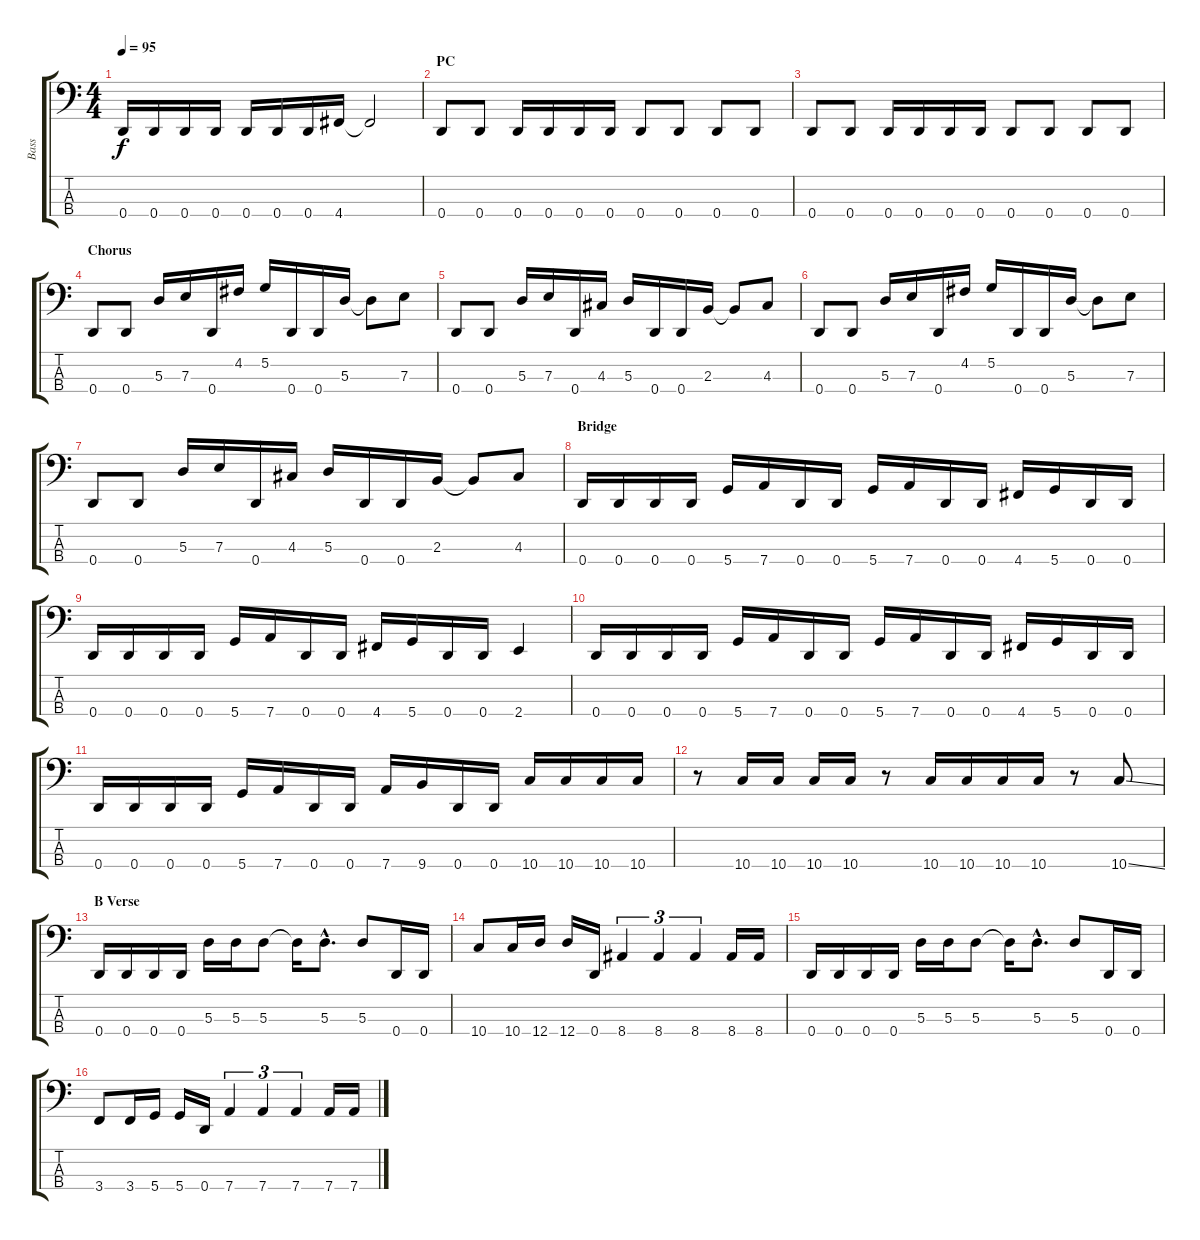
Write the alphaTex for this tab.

\track ("Bass" "Bass") {instrument electricbasspick}
\staff {score tabs}
\tuning (G2 D2 A1 D1) {hide}
\ts (4 4)
\tempo 95
\clef f4
\ks c
0.4.16{dy f} 0.4.16 0.4.16 0.4.16 0.4.16 0.4.16 0.4.16 4.4.16 4.4{t}.2 |
\section ("" "PC")
0.4.8 0.4.8 0.4.16 0.4.16 0.4.16 0.4.16 0.4.8 0.4.8 0.4.8 0.4.8 |
0.4.8 0.4.8 0.4.16 0.4.16 0.4.16 0.4.16 0.4.8 0.4.8 0.4.8 0.4.8 |
\section ("" "Chorus")
0.4.8 0.4.8 5.3.16 7.3.16 0.4.16 4.2.16 5.2.16 0.4.16 0.4.16 5.3.16 5.3{t}.8 7.3.8 |
0.4.8 0.4.8 5.3.16 7.3.16 0.4.16 4.3.16 5.3.16 0.4.16 0.4.16 2.3.16 2.3{t}.8 4.3.8 |
0.4.8 0.4.8 5.3.16 7.3.16 0.4.16 4.2.16 5.2.16 0.4.16 0.4.16 5.3.16 5.3{t}.8 7.3.8 |
0.4.8 0.4.8 5.3.16 7.3.16 0.4.16 4.3.16 5.3.16 0.4.16 0.4.16 2.3.16 2.3{t}.8 4.3.8 |
\section ("" "Bridge")
0.4.16 0.4.16 0.4.16 0.4.16 5.4.16 7.4.16 0.4.16 0.4.16 5.4.16 7.4.16 0.4.16 0.4.16 4.4.16 5.4.16 0.4.16 0.4.16 |
0.4.16 0.4.16 0.4.16 0.4.16 5.4.16 7.4.16 0.4.16 0.4.16 4.4.16 5.4.16 0.4.16 0.4.16 2.4.4 |
0.4.16 0.4.16 0.4.16 0.4.16 5.4.16 7.4.16 0.4.16 0.4.16 5.4.16 7.4.16 0.4.16 0.4.16 4.4.16 5.4.16 0.4.16 0.4.16 |
0.4.16 0.4.16 0.4.16 0.4.16 5.4.16 7.4.16 0.4.16 0.4.16 7.4.16 9.4.16 0.4.16 0.4.16 10.4.16 10.4.16 10.4.16 10.4.16 |
r.8 10.4.16 10.4.16 10.4.16 10.4.16 r.8 10.4.16 10.4.16 10.4.16 10.4.16 r.8 10.4{ss}.8 |
\section ("" "B Verse")
0.4.16 0.4.16 0.4.16 0.4.16 5.3.16 5.3.16 5.3.8 5.3{t}.16 5.3{hac}.8{d} 5.3.8 0.4.16 0.4.16 |
10.4.8 10.4.16 12.4.16 12.4.16 0.4.16 8.4.4{tu (3 2)} 8.4.4{tu (3 2)} 8.4.4{tu (3 2)} 8.4.16 8.4.16 |
0.4.16 0.4.16 0.4.16 0.4.16 5.3.16 5.3.16 5.3.8 5.3{t}.16 5.3{hac}.8{d} 5.3.8 0.4.16 0.4.16 |
3.4.8 3.4.16 5.4.16 5.4.16 0.4.16 7.4.4{tu (3 2)} 7.4.4{tu (3 2)} 7.4.4{tu (3 2)} 7.4.16 7.4.16
